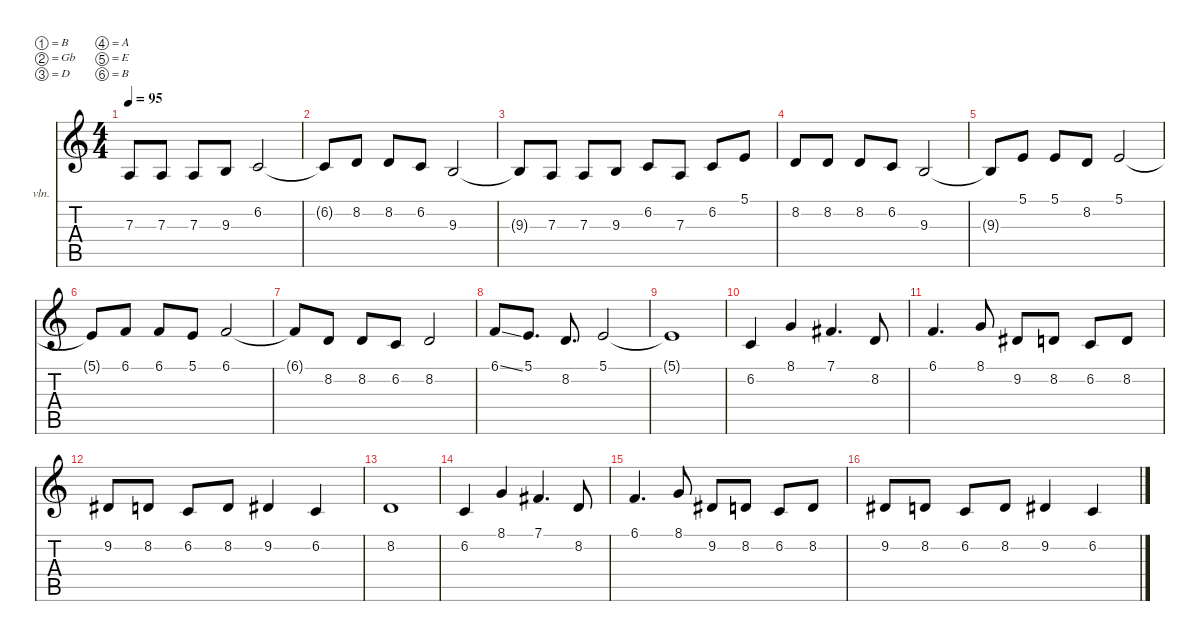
\defaultSystemsLayout 2
\hideDynamics
\bracketExtendMode nobrackets
\firstSystemTrackNameOrientation horizontal
\otherSystemsTrackNameOrientation horizontal
\track ("Vocals" "vln.") {instrument synthstrings1}
\staff {score tabs}
\tuning (B3 Gb3 D3 A2 E2 B1)
\ts (4 4)
\scale
1.03043
\tempo 95
\accidentals auto
\clef g2
\ottava regular
\simile none
\ks c
7.3.8{dy f beam Up} 7.3.8{beam Up} 7.3.8{beam Up} 9.3.8{beam Up} 6.2.2{beam Up} |
\scale
0.969568 6.2{t}.8{beam Up} 8.2.8{beam Up} 8.2.8{beam Up} 6.2.8{beam Up} 9.3.2{beam Up} |
\scale
1.03043 9.3{t}.8{beam Up} 7.3.8{beam Up} 7.3.8{beam Up} 9.3.8{beam Up} 6.2.8{beam Up} 7.3.8{beam Up} 6.2.8{beam Up} 5.1.8{beam Up} |
\scale
0.969568 8.2.8{beam Up} 8.2.8{beam Up} 8.2.8{beam Up} 6.2.8{beam Up} 9.3.2{beam Up} |
\scale
1.03043 9.3{t}.8{beam Up} 5.1.8{beam Up} 5.1.8{beam Up} 8.2.8{beam Up} 5.1.2{beam Up} |
\scale
0.969568 5.1{t}.8{beam Up} 6.1.8{beam Up} 6.1.8{beam Up} 5.1.8{beam Up} 6.1.2{beam Up} |
\scale
1.03043 6.1{t}.8{beam Up} 8.2.8{beam Up} 8.2.8{beam Up} 6.2.8{beam Up} 8.2.2{beam Up} |
\scale
0.969568 6.1{ss}.8{beam Up} 5.1.8{d beam Up} 8.2.8{d beam Up} 5.1.2{beam Up} |
\scale
1.03043 5.1{t}.1{beam Up} |
\scale
0.969568 6.2.4{beam Up} 8.1.4{beam Up} 7.1{acc #}.4{d beam Up} 8.2.8{beam Up} |
\scale
1.03175 6.1.4{d beam Up} 8.1.8{beam Up} 9.2{acc #}.8{beam Up} 8.2.8{beam Up} 6.2.8{beam Up} 8.2.8{beam Up} |
\scale
0.968253 9.2{acc #}.8{beam Up} 8.2.8{beam Up} 6.2.8{beam Up} 8.2.8{beam Up} 9.2{acc #}.4{beam Up} 6.2.4{beam Up} |
\scale
1.03043 8.2.1{beam Up} |
\scale
0.969568 6.2.4{beam Up} 8.1.4{beam Up} 7.1{acc #}.4{d beam Up} 8.2.8{beam Up} |
\scale
1.03175 6.1.4{d beam Up} 8.1.8{beam Up} 9.2{acc #}.8{beam Up} 8.2.8{beam Up} 6.2.8{beam Up} 8.2.8{beam Up} |
\scale
0.968253 9.2{acc #}.8{beam Up} 8.2.8{beam Up} 6.2.8{beam Up} 8.2.8{beam Up} 9.2{acc #}.4{beam Up} 6.2.4{beam Up}
